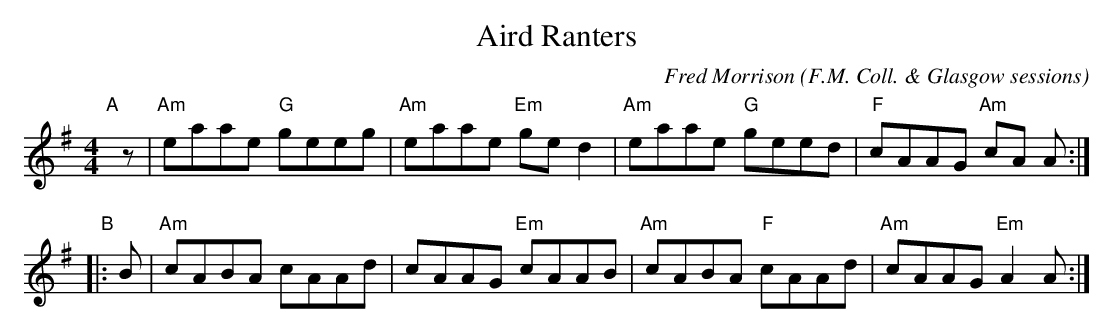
X:1
T: Aird Ranters
C: Fred Morrison
O: F.M. Coll. & Glasgow sessions
M: 4/4
L: 1/8
K: Ador
"A"[|]z |\
"Am"eaae "G"geeg | "Am"eaae "Em"ged2 |\
"Am"eaae "G"geed | "F"cAAG "Am"cA A :|
"B"|: B |\
"Am"cABA cAAd | cAAG "Em"cAAB |\
"Am"cABA "F"cAAd | "Am"cAAG "Em"A2A :|
